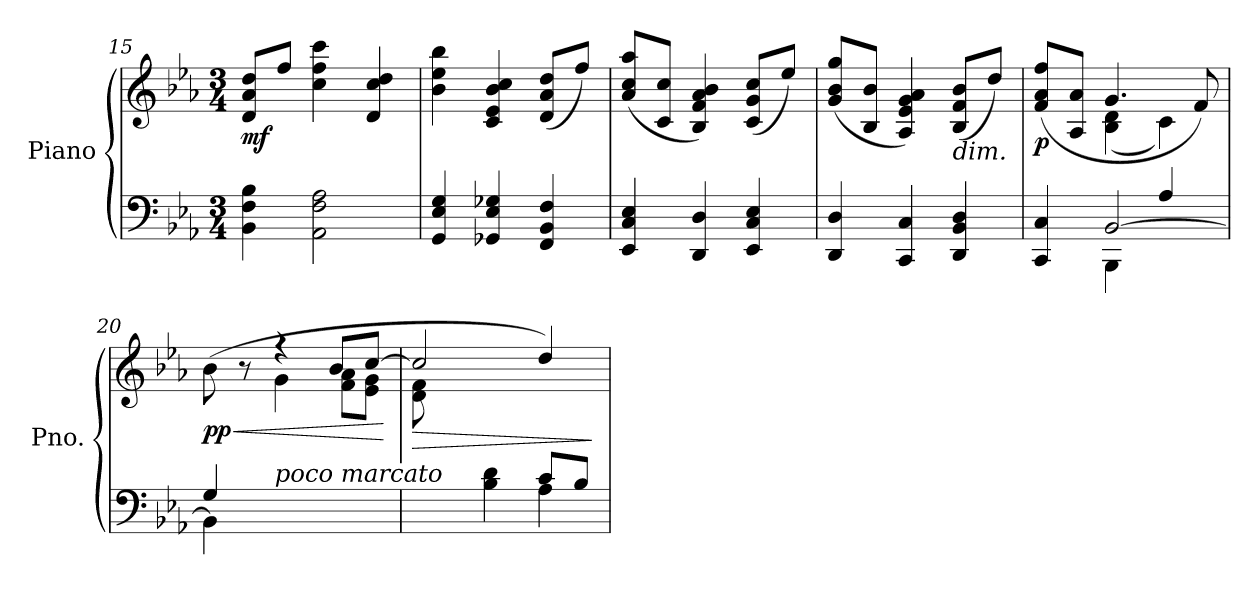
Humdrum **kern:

**kern	**kern	**dynam
*part1	*part1	*part1
*staff2	*staff1	*staff1/2
*I"Piano	*	*
*I'Pno.	*	*
*clefF4	*clefG2	*
*k[b-e-a-]	*k[b-e-a-]	*
*M3/4	*M3/4	*
=15	=15	=15
!	!	!LO:DY:b
4BB-\ 4F\ 4B-\	8d/ 8a-/ 8dd/L	mf
.	8ff/J	.
2AA-\ 2F\ 2A-\	4cc\ 4ff\ 4ccc\	.
.	4d/ 4cc/ 4dd/	.
=16	=16	=16
4GG/ 4E-/ 4G/	4b-\ 4ee-\ 4bb-\	.
4GG-X/ 4E-/ 4G-X/	4c/ 4e-/ 4b-/ 4cc/	.
4FF/ 4BB-/ 4F/	(>8d/ 8a-/ 8dd/L	.
.	8ff/J)	.
=17	=17	=17
4EE-/ 4C/ 4E-/	(>8a-/ 8cc/ 8aa-/L	.
.	8c/ 8cc/J	.
4DD/ 4D/	4B-/ 4f/ 4a-/ 4b-/)	.
4EE-/ 4C/ 4E-/	(>8c/ 8g/ 8cc/L	.
.	8ee-/J)	.
!!LO:PB:g=z
=18	=18	=18
4DD/ 4D/	(>8g/ 8b-/ 8gg/L	.
.	8B-/ 8b-/J	.
4CC/ 4C/	4A-/ 4e-/ 4g/ 4a-/)	.
!	!LO:TX:b:i:t=dim.	!
4DD/ 4BB-/ 4D/	(>8B-/ 8f/ 8b-/L	.
.	8dd/J)	.
=19	=19	=19
*^	*^	*
!	!	!	!	!LO:DY:b
4CC/ 4C/	4ryy	(>8f/ 8a-/ 8ff/L	4ryy	p
.	.	8A-/ 8a-/J	.	.
[2BB-/	4BBB-\	4.g/	(<4B-\ 4d\	.
.	4A-/	.	4c\)	.
.	.	8f/)	.	.
=20	=20	=20	=20	=20
!	!	!	!	!LO:HP:b
!	!	!	!	!LO:DY:n=1:b
4BB-\]	4G/	(>8b-\	4ryy	< pp
.	.	8r	.	.
!LO:TX:a:i:t=poco marcato	!	!	!	!
2ryy	2ryy	4r	4g\	.
.	.	8b-/L	8f\ 8a-\L	.
.	.	[8cc/J	8e-\ 8g\J	.
*v	*v	*	*	*
*	*v	*v	*
.	.	[
=21	=21	=21
*^	*	*
!	!	!	!LO:HP:b
*	*	*^	*
8ryy	2ryy	2cc/]	(>8d\ 8f\L	>
8F/ 8A-/J	.	.	2ryy	.
4B-\ 4d\	.	.	.	.
8c/L	4A-\	4dd/)	.	.
8B-/J)	.	.	8ryy	.
*v	*v	*	*	*
*	*v	*v	*
.	.	]
=	=	=
*-	*-	*-
